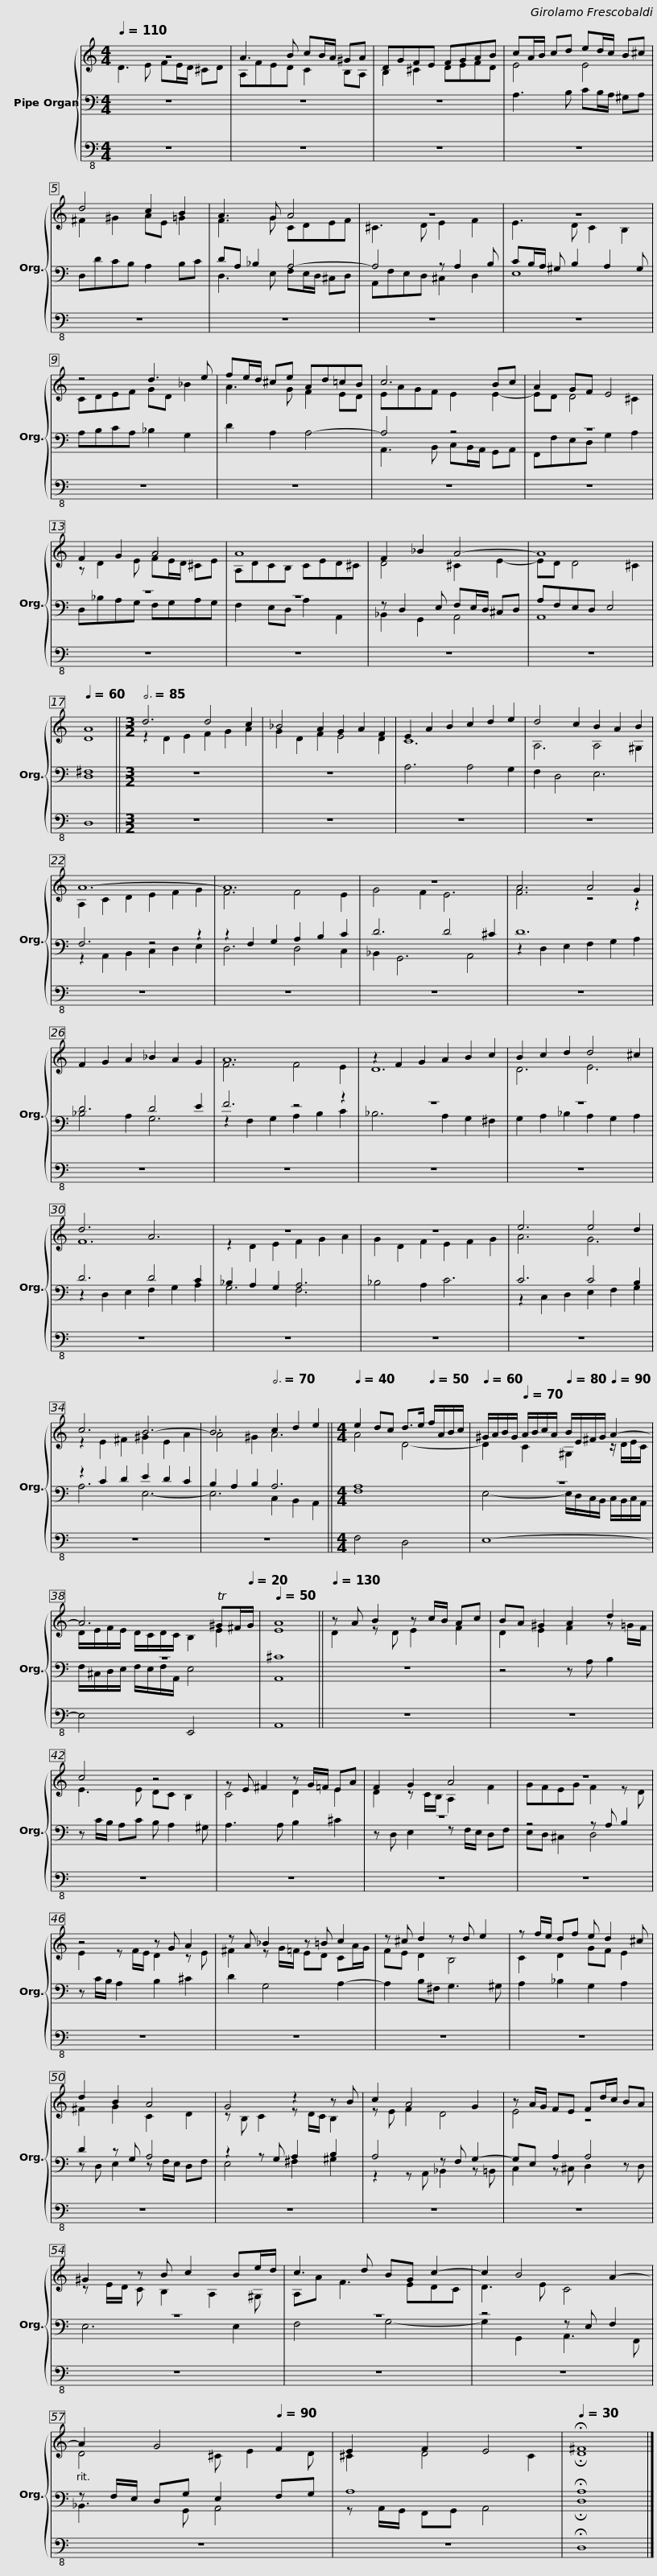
X:1
%%score { ( 1 2 ) | ( 3 5 ) | 4 }
L:1/8
Q:1/4=110
M:4/4
I:linebreak $
K:C
V:1 treble
V:2 treble
V:3 bass
V:5 bass
V:4 bass-8
V:1
 z8 | A3 B cB/A/ ^GA | DGFE FGAB | cA/B/ cd ed/c/ B^c | d4 c2 B2 |$ %5
 A3 G A4 | z8 | z8 | z4 d3 e |$ fe/d/ ^ce Ad=cB | %10
 c6 Bc | A2 GF E4 | F2 G2 A4 |$ A8 |[Q:1/4=100] F2[Q:1/4=95] _B2[Q:1/4=90] A4-[Q:1/4=85] | %15
[Q:1/4=80] A8[Q:1/4=70][Q:1/4=50][Q:1/4=60] | A8 ||$[M:3/2][Q:3/4=85] d6 d4 c2 | _B4 A2 G2 A2 F2 | E2 A2 B2 c2 d2 e2 | %20
 d4 c2 B2 A2 B2 | A12- | A12 |$ z12 | A6 A4 G2 | %25
 F2 G2 A2 _B2 A2 G2 | A12 | z2 F2 G2 A2 B2 c2 |$ B2 c2 d2 d4 ^c2 | d6 A6 | %30
 z12 | z12 | e6 e4 d2 | c6 B6- |$[Q:3/4=80] B6[Q:3/4=70] c2 d2 e2 || %35
[M:4/4][Q:1/4=40] e2 dc d>e[Q:1/4=50] f/A/B/c/ |[Q:1/4=60] ^G/A/B/G/[Q:1/4=70] A/B/c/A/[Q:1/4=80] B/E/^F/G/[Q:1/4=90] A2- |$[Q:1/4=80] A6[Q:1/4=70][Q:1/4=60][Q:1/4=50][Q:1/4=40] T^G[Q:1/4=30]^F/[Q:1/4=20]G/ |[Q:1/4=50] A8 ||[Q:1/4=130] z A B2 z c/B/ Ac | %40
 BA ^G2 A2 d2 | c4 z4 |$ z E ^F2 z G/=F/ EA | F2 G2 A4 | z8 | %45
 z4 z G A2 |$ z A _B2 z =B c2 | z ^c d2 z d e2 | z f/e/ df e d2 ^c | d2 B2 A4 |$ %50
 G4 z2 z B | c2 A4 G2 | z A/G/ FE Fd/c/ BA | ^G2 z B c2 Be/d/ |$ c3 d BG c2- | %55
 c2 B4 A2- |[Q:1/4=120] A2[Q:1/4=110] G4[Q:1/4=100][Q:1/4=90] F2 |[Q:1/4=80] E2[Q:1/4=70] F2[Q:1/4=50] E4[Q:1/4=40][Q:1/4=60] |[Q:1/4=30] !fermata!^F8 |] %59
V:2
 D3 E FE/D/ ^CD | A,FED C2 B,A, | B,2 ^C2 DEFD | E4 E4 | ^F2 ^G2 AE =G2 |$ %5
 F3 G CDEF | ^C3 D E2 F2 | E3 D C2 B,2 | CDEF GD _B2 |$ A3 G F2 ED | %10
 EAGF E2 E2- | ED D4 ^C2 | z D2 E FE/D/ ^CE |$ A,DCB, CED^C | D4 ^C2 E2- | %15
 ED D4 ^C2 | D8 ||$[M:3/2] z2 D2 E2 F2 G2 A2 | G2 D2 F2 E4 D2 | C12 | %20
 A,6 A,4 ^G,2 | A,2 C2 D2 E2 F2 G2 | F6 F4 E2 |$ G4 F2 E6 | F6 z4 z2 | %25
 x12 | F6 F4 E2 | D12 |$ D6 E6 | F12 | %30
 z2 D2 E2 F2 G2 A2 | G2 D2 F2 E2 F2 G2 | A6 G6 | z2 E2 ^F2 ^G2 E2 A2 |$ A4 ^G2 A6 || %35
[M:4/4] A4 D4- | D2 C2 ^G,2 z/ D/E/C/ |$ D/E/F/E/ D/C/D/C/ B,2 E2 | E8 || D2 z D E2 F2 | %40
 D2 E2 F2 z =G/F/ | E3 E DC B,2 |$ C4 D2 E2 | D2 z C/B,/ A,2 F2 | GFEG F2 z D | %45
 E2 z F/E/ D2 z E |$ ^F2 z G/=F/ ED CA/G/ | FE D2 B,4 | C2 D2 GF E2 | ^F2 G2 C2 D2 |$ %50
 z B, C2 z D/C/ B,2 | z E F2 D4 | E4 z4 | z E/D/ C B,2 A,2 ^G, |$ A,A F3 EDC | %55
 D3 E C4 | D4 ^C E2 D | ^C2 D4 C2 | !fermata!D8 |] %59
V:3
 z8 | z8 | z8 | A,3 B, CB,/A,/ ^G,A, | D,DCB, A,2 B,C |$ %5
 DA, _B,2 A,4- | A,4 z A,2 B, | CB,/A,/ ^G, B,2 A,2 G, | A,B,CA, _B,2 G,2 |$ D2 A,2 A,4- | %10
 A,4 z4 | z8 | z8 |$ z8 | z D,2 E, F,E,/D,/ ^C,D, | %15
 A,F,E,D, E,4 | ^F,8 ||$[M:3/2] z12 | z12 | A,6 A,4 G,2 | %20
 F,2 D,4 E,6 | F,6 z4 z2 | z2 F,2 G,2 A,2 B,2 C2 |$ D6 D4 ^C2 | D12 | %25
 D6 D4 E2 | F6 z4 z2 | z12 |$ z12 | D6 D4 C2 | %30
 _B,2 A,2 G,2 A,6 | _B,4 A,2 C6 | C6 C4 B,2 | z2 C2 D2 E2 D2 C2 |$ B,2 A,2 B,2 A,6 || %35
[M:4/4] A,8 | z8 |$ z8 | ^C8 || z8 | %40
 z4 z A, B,2 | z C/B,/ A,C B, A,2 ^G, |$ A,3 A, B,2 ^C2 | z8 | z4 z A, B,2 | %45
 z C/B,/ A,2 B,2 ^C2 |$ D2 G,4 A,2- | A,2 B,^F, G,3 ^G, | A,2 _B,2 G,2 A,2 | D2 z G, A,4 |$ %50
 z2 z G, A,2 B,2 | A,4 z F, G,2- | G,E, A,2 A,4 | z8 |$ z8 | %55
 z4 z E, F,2 | z F,/E,/ D,G, E,2 F,G, | A,8 | !fermata!A,8 |] %59
V:4
 z8 | z8 | z8 | z8 | z8 |$ %5
 z8 | z8 | z8 | z8 |$ z8 | %10
 z8 | z8 | z8 |$ z8 | z8 | %15
 z8 | D,8 ||$[M:3/2] z12 | z12 | z12 | %20
 z12 | z12 | z12 |$ z12 | z12 | %25
 z12 | z12 | z12 |$ z12 | z12 | %30
 z12 | z12 | z12 | z12 |$ z12 || %35
[M:4/4] F,4 D,4 | E,8- |$ E,4 E,,4 | A,,8 || z8 | %40
 z8 | z8 |$ z8 | z8 | z8 | %45
 z8 |$ z8 | z8 | z8 | z8 |$ %50
 z8 | z8 | z8 | z8 |$ z8 | %55
 z8 | z8 | z8 | !fermata!D,8 |] %59
V:5
 x8 | x8 | x8 | x8 | x8 |$ %5
 D,3 E, F,E,/D,/ ^C,D, | A,,F,E,D, ^C,2 D,2 | E,8 | x8 |$ x8 | %10
 A,,3 B,, C,B,,/A,,/ G,,A,, | F,,F,E,D, G,2 A,2 | D,_B,A,G, F,G,A,G, |$ F,2 E,D, A,2 A,,2 | _B,,2 G,,2 A,,4 | %15
 A,,8 | D,8 ||$[M:3/2] x12 | x12 | x12 | %20
 x12 | z2 A,,2 B,,2 C,2 D,2 E,2 | D,6 D,4 C,2 |$ _B,,2 G,,6 A,,4 | z2 D,2 E,2 F,2 G,2 A,2 | %25
 _B,4 A,2 G,6 | z2 F,2 G,2 A,2 B,2 C2 | _B,6 A,2 G,2 ^F,2 |$ G,2 A,2 _B,2 A,2 G,2 A,2 | z2 D,2 E,2 F,2 G,2 A,2 | %30
 G,6 F,6 | x12 | z2 C,2 D,2 E,2 F,2 G,2 | A,6 E,6- |$ E,6 C,2 B,,2 A,,2 || %35
[M:4/4] F,8 | E,4- E,/D,/C,/B,,/ C,/B,,/C,/A,,/ |$ F,/^C,/D,/E,/ F,/E,/F,/A,,/ E,4 | A,,8 || x8 | %40
 x8 | x8 |$ x8 | z D, E,2 z F,/E,/ D,F, | E,D, ^C,2 D,4 | %45
 x8 |$ x8 | x8 | x8 | z D, E,2 z F,/E,/ D,F, |$ %50
 E,4 ^F,2 ^G,2 | z2 z A,, _B,,2 z =B,, | C,2 z ^C, D,2 z D, | E,6 E,2 |$ F,4 G,4- | %55
 G,2 G,,2 A,,3 F,, | _B,,3 G,, A,,4 | z A,,/G,,/ F,,G,, A,,4 | !fermata!D,8 |] %59
